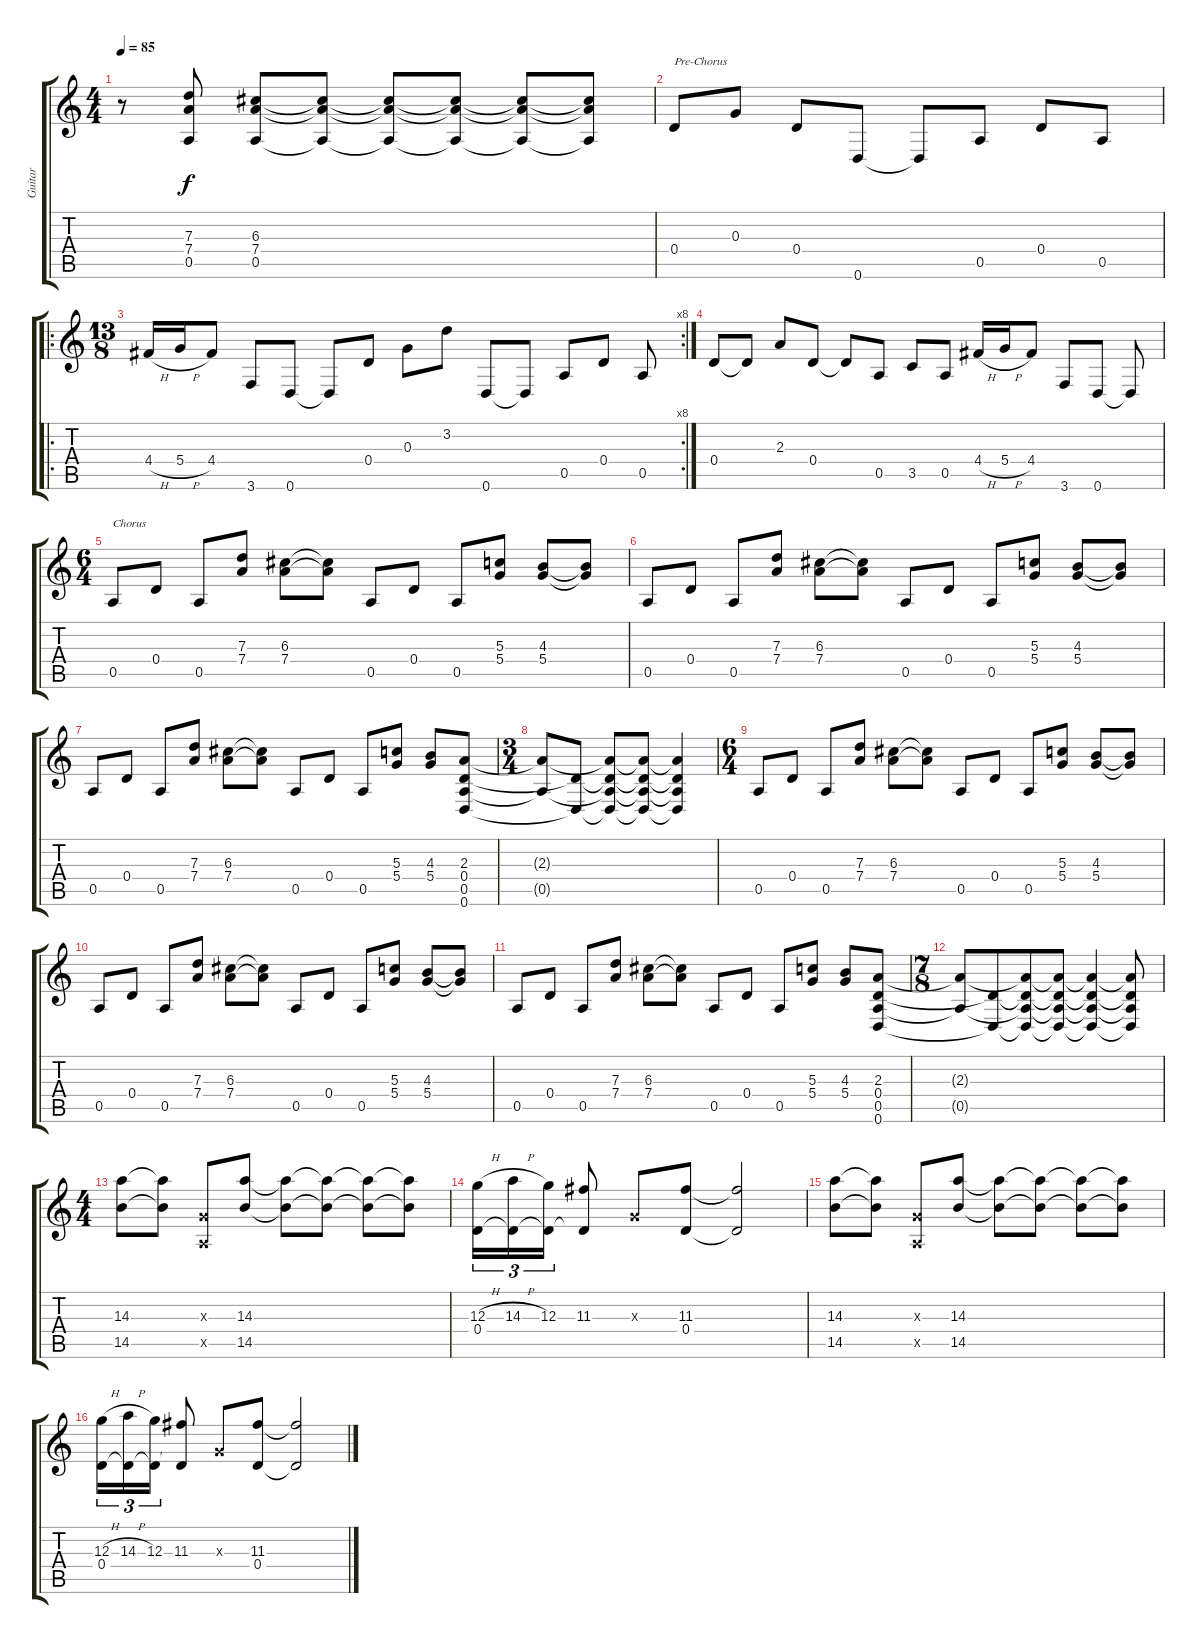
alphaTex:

\track ("Guitar" "Guitar") {instrument overdrivenguitar}
\staff {score tabs}
\tuning (E4 B3 G3 D3 A2 D2) {hide}
\ts (4 4)
\tempo 85
\clef g2
\ks c
r.8{dy f} (7.3 7.4 0.5).8 (6.3 7.4 0.5).8 (6.3{t} 7.4{t} 0.5{t}).8 (6.3{t} 7.4{t} 0.5{t}).8 (6.3{t} 7.4{t} 0.5{t}).8 (6.3{t} 7.4{t} 0.5{t}).8 (6.3{t} 7.4{t} 0.5{t}).8 |
0.4.8{txt "Pre-Chorus"} 0.3.8 0.4.8 0.6.8 0.6{t}.8 0.5.8 0.4.8 0.5.8 |
\ro
\rc 8
\ts (13 8)
4.4{h}.16 5.4{h}.16 4.4.8 3.6.8 0.6.8 0.6{t}.8 0.4.8 0.3.8 3.2.8 0.6.8 0.6{t}.8 0.5.8 0.4.8 0.5.8 |
0.4.8 0.4{t}.8 2.3.8 0.4.8 0.4{t}.8 0.5.8 3.5.8 0.5.8 4.4{h}.16 5.4{h}.16 4.4.8 3.6.8 0.6.8 0.6{t}.8 |
\ts (6 4)
0.5.8{txt "Chorus"} 0.4.8 0.5.8 (7.3 7.4).8 (6.3 7.4).8 (6.3{t} 7.4{t}).8 0.5.8 0.4.8 0.5.8 (5.3 5.4).8 (4.3 5.4).8 (4.3{t} 5.4{t}).8 |
0.5.8 0.4.8 0.5.8 (7.3 7.4).8 (6.3 7.4).8 (6.3{t} 7.4{t}).8 0.5.8 0.4.8 0.5.8 (5.3 5.4).8 (4.3 5.4).8 (4.3{t} 5.4{t}).8 |
0.5.8 0.4.8 0.5.8 (7.3 7.4).8 (6.3 7.4).8 (6.3{t} 7.4{t}).8 0.5.8 0.4.8 0.5.8 (5.3 5.4).8 (4.3 5.4).8 (2.3 0.4 0.5 0.6).8 |
\ts (3 4)
(2.3{t} 0.5{t}).8 (0.4{t} 0.6{t}).8 (2.3{t} 0.4{t} 0.5{t} 0.6{t}).8 (2.3{t} 0.4{t} 0.5{t} 0.6{t}).8 (2.3{t} 0.4{t} 0.5{t} 0.6{t}).4 |
\ts (6 4)
0.5.8 0.4.8 0.5.8 (7.3 7.4).8 (6.3 7.4).8 (6.3{t} 7.4{t}).8 0.5.8 0.4.8 0.5.8 (5.3 5.4).8 (4.3 5.4).8 (4.3{t} 5.4{t}).8 |
0.5.8 0.4.8 0.5.8 (7.3 7.4).8 (6.3 7.4).8 (6.3{t} 7.4{t}).8 0.5.8 0.4.8 0.5.8 (5.3 5.4).8 (4.3 5.4).8 (4.3{t} 5.4{t}).8 |
0.5.8 0.4.8 0.5.8 (7.3 7.4).8 (6.3 7.4).8 (6.3{t} 7.4{t}).8 0.5.8 0.4.8 0.5.8 (5.3 5.4).8 (4.3 5.4).8 (2.3 0.4 0.5 0.6).8 |
\ts (7 8)
(2.3{t} 0.5{t}).8 (0.4{t} 0.6{t}).8 (2.3{t} 0.4{t} 0.5{t} 0.6{t}).8 (2.3{t} 0.4{t} 0.5{t} 0.6{t}).8 (2.3{t} 0.4{t} 0.5{t} 0.6{t}).4 (2.3{t} 0.4{t} 0.5{t} 0.6{t}).8 |
\ts (4 4)
(14.3 14.5).8 (14.3{t} 14.5{t}).8 (0.3{x} 0.5{x}).8 (14.3 14.5).8 (14.3{t} 14.5{t}).8 (14.3{t} 14.5{t}).8 (14.3{t} 14.5{t}).8 (14.3{t} 14.5{t}).8 |
(12.3{h} 0.4).16{tu (3 2)} (14.3{h} 0.4{t}).16{tu (3 2)} (12.3 0.4{t}).16{tu (3 2)} (11.3 0.4{t}).8 0.3{x}.8 (11.3 0.4).8 (11.3{t} 0.4{t}).2 |
(14.3 14.5).8 (14.3{t} 14.5{t}).8 (0.3{x} 0.5{x}).8 (14.3 14.5).8 (14.3{t} 14.5{t}).8 (14.3{t} 14.5{t}).8 (14.3{t} 14.5{t}).8 (14.3{t} 14.5{t}).8 |
(12.3{h} 0.4).16{tu (3 2)} (14.3{h} 0.4{t}).16{tu (3 2)} (12.3 0.4{t}).16{tu (3 2)} (11.3 0.4{t}).8 0.3{x}.8 (11.3 0.4).8 (11.3{t} 0.4{t}).2
